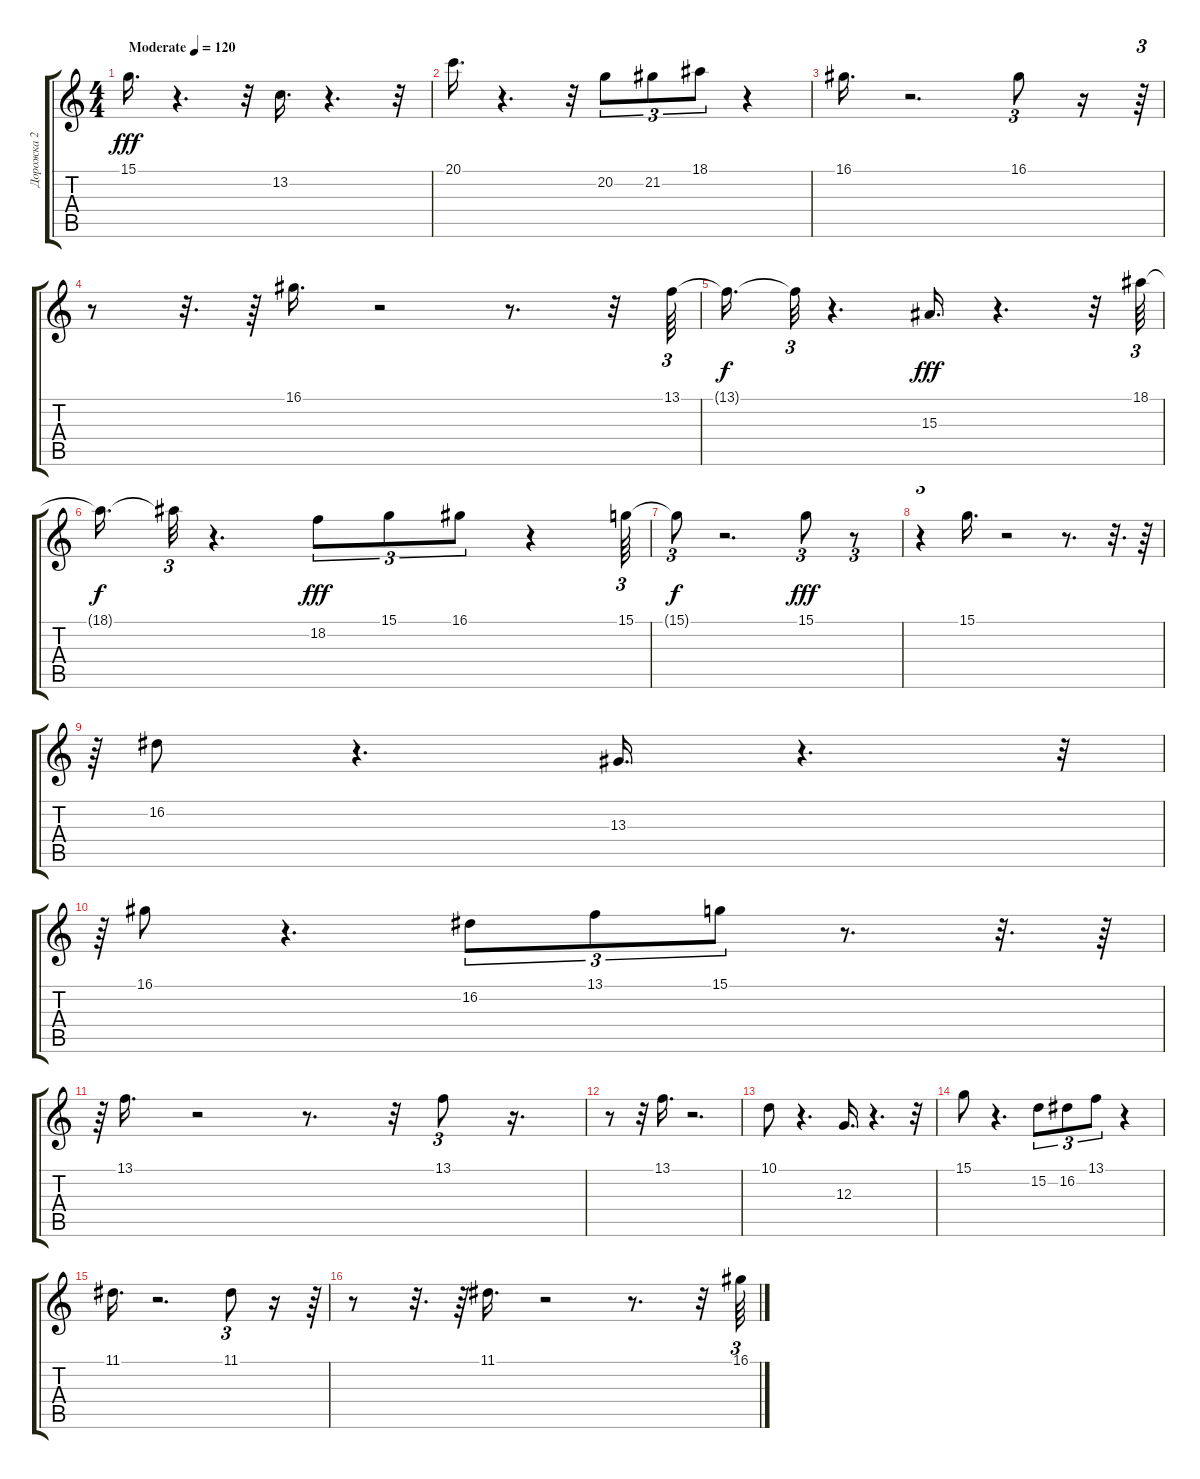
\track ("Дорожка 2" "Дорожка 2") {instrument stringensemble1}
\staff {score tabs}
\tuning (E4 B3 G3 D3 A2 E2) {hide}
\ts (4 4)
\tempo (120 "Moderate")
\clef g2
\ks c
15.1.16{d dy fff instrument stringensemble1} r.4{d} r.32 13.2.16{d} r.4{d} r.32 |
20.1.16{d} r.4{d} r.32 20.2.8{tu (3 2)} 21.2.8{tu (3 2)} 18.1.8{tu (3 2)} r.4 |
16.1.16{d} r.2{d} 16.1.8{tu (3 2)} r.16 r.64{tu (3 2)} |
r.8 r.32{d} r.64 16.1.16{d} r.2 r.8{d} r.32 13.1.64{tu (3 2)} |
13.1{t}.16{d dy f} 13.1{t}.32{tu (3 2)} r.4{d} 15.3.16{d dy fff} r.4{d} r.32 18.1.64{tu (3 2)} |
18.1{t}.16{d dy f} 18.1{t}.32{tu (3 2)} r.4{d} 18.2.8{tu (3 2) dy fff} 15.1.8{tu (3 2)} 16.1.8{tu (3 2)} r.4 15.1.64{tu (3 2)} |
15.1{t}.8{tu (3 2) dy f} r.2{d} 15.1.8{tu (3 2) dy fff} r.8{tu (3 2)} |
r.4{tu (3 2)} 15.1.16{d} r.2 r.8{d} r.32{d} r.64 |
r.64{tu (3 2)} 16.2.8 r.4{d} 13.3.16{d} r.4{d} r.32{tu (3 2)} |
r.64{tu (3 2)} 16.1.8 r.4{d} 16.2.8{tu (3 2)} 13.1.8{tu (3 2)} 15.1.8{tu (3 2)} r.8{d} r.32{d} r.64 |
r.64{tu (3 2)} 13.1.16{d} r.2 r.8{d} r.32 13.1.8{tu (3 2)} r.16{d} |
r.8 r.32 13.1.16{d} r.2{d} |
10.1.8 r.4{d} 12.3.16{d} r.4{d} r.32 |
15.1.8 r.4{d} 15.2.8{tu (3 2)} 16.2.8{tu (3 2)} 13.1.8{tu (3 2)} r.4 |
11.1.16{d} r.2{d} 11.1.8{tu (3 2)} r.16 r.64{tu (3 2)} |
r.8 r.32{d} r.64 11.1.16{d} r.2 r.8{d} r.32 16.1.64{tu (3 2)}
